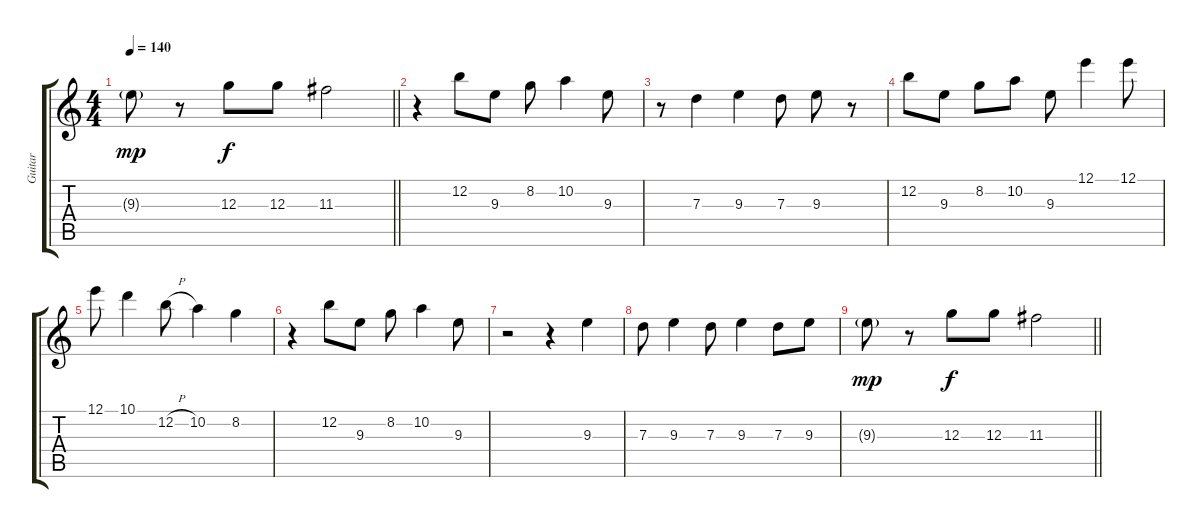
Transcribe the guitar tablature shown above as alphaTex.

\track ("Guitar" "Guitar") {instrument distortionguitar bank 255}
\staff {score tabs}
\tuning (E4 B3 G3 D3 A2 E2) {hide}
\ts (4 4)
\tempo 140
\clef g2
\barLineRight lightlight
\ks c
9.3{g}.8{dy mp} r.8 12.3.8{dy f} 12.3.8 11.3.2 |
r.4 12.2.8 9.3.8 8.2.8 10.2.4 9.3.8 |
r.8 7.3.4 9.3.4 7.3.8 9.3.8 r.8 |
12.2.8 9.3.8 8.2.8 10.2.8 9.3.8 12.1.4 12.1.8 |
12.1.8 10.1.4 12.2{h}.8 10.2.4 8.2.4 |
r.4 12.2.8 9.3.8 8.2.8 10.2.4 9.3.8 |
r.2 r.4 9.3.4 |
7.3.8 9.3.4 7.3.8 9.3.4 7.3.8 9.3.8 |
\barLineRight lightlight
9.3{g}.8{dy mp} r.8 12.3.8{dy f} 12.3.8 11.3.2
